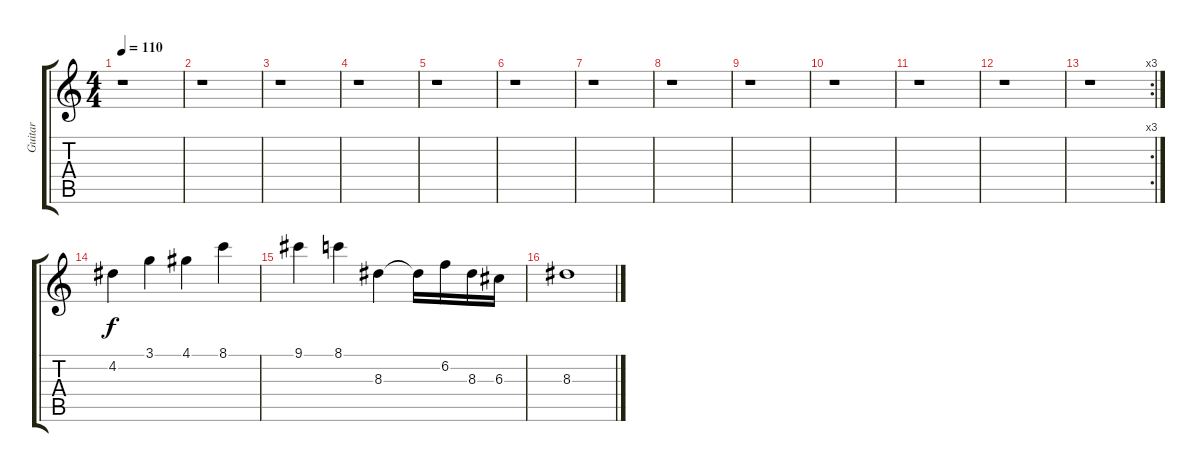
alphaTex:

\track ("Guitar" "Guitar") {instrument acousticguitarnylon}
\staff {score tabs}
\tuning (E4 B3 G3 D3 A2 E2) {hide}
\ts (4 4)
\tempo 110
\clef g2
\ks c
r.1{dy f} |
r.1 |
r.1 |
r.1 |
r.1 |
r.1 |
r.1 |
r.1 |
r.1 |
r.1 |
r.1 |
r.1 |
\rc 3
r.1 |
4.2.4 3.1.4 4.1.4 8.1.4 |
9.1.4 8.1.4 8.3.4 8.3{t}.16 6.2.16 8.3.16 6.3.16 |
8.3.1
